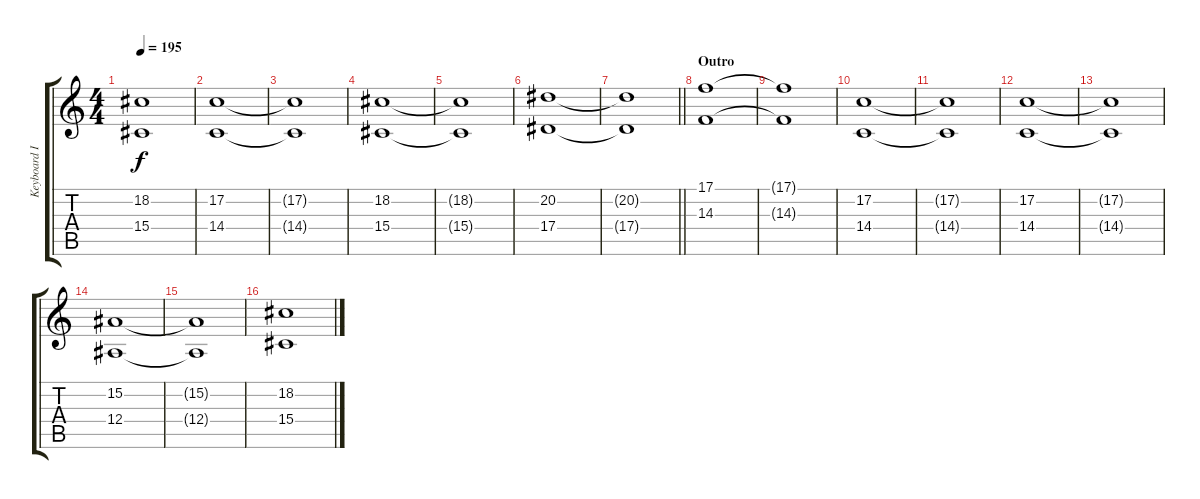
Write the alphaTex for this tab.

\track ("Keyboard I" "Keyboard I") {instrument timpani}
\staff {score tabs}
\tuning (C4 G3 Eb3 Bb2 F2 C2) {hide}
\ts (4 4)
\tempo 195
\clef g2
\ks aminor
(18.2{t} 15.4{t}).1{dy f} |
(17.2 14.4).1 |
(17.2{t} 14.4{t}).1 |
(18.2 15.4).1 |
(18.2{t} 15.4{t}).1 |
(20.2 17.4).1 |
\barLineRight lightlight
(20.2{t} 17.4{t}).1 |
\section ("" "Outro")
(17.1 14.3).1 |
(17.1{t} 14.3{t}).1 |
(17.2 14.4).1 |
(17.2{t} 14.4{t}).1 |
(17.2 14.4).1 |
(17.2{t} 14.4{t}).1 |
(15.2 12.4).1 |
(15.2{t} 12.4{t}).1 |
(18.2 15.4).1
